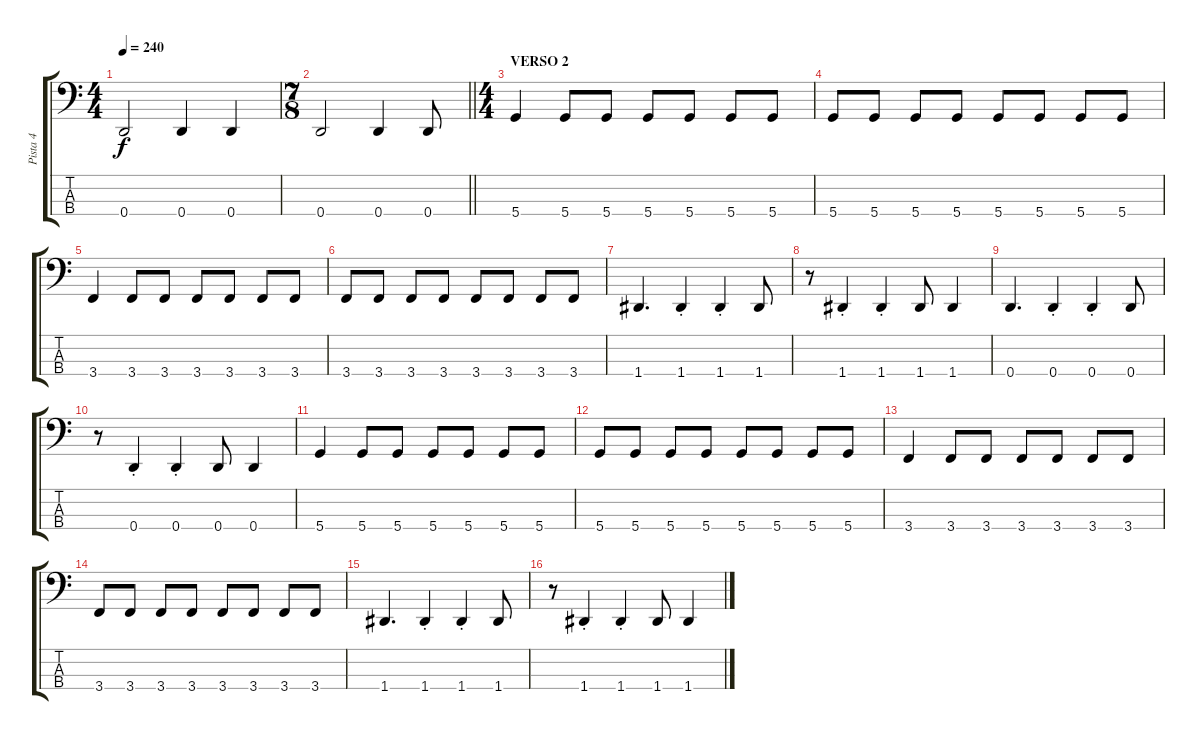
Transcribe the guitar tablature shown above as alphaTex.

\track ("Pista 4" "Pista 4") {instrument electricbassfinger}
\staff {score tabs}
\tuning (G2 D2 A1 D1) {hide}
\ts (4 4)
\tempo 240
\clef f4
\ks c
0.4.2{dy f} 0.4.4 0.4.4 |
\ts (7 8)
\barLineRight lightlight
0.4.2 0.4.4 0.4.8 |
\ts (4 4)
\section ("" "VERSO 2 ")
5.4.4 5.4.8 5.4.8 5.4.8 5.4.8 5.4.8 5.4.8 |
5.4.8 5.4.8 5.4.8 5.4.8 5.4.8 5.4.8 5.4.8 5.4.8 |
3.4.4 3.4.8 3.4.8 3.4.8 3.4.8 3.4.8 3.4.8 |
3.4.8 3.4.8 3.4.8 3.4.8 3.4.8 3.4.8 3.4.8 3.4.8 |
1.4.4{d} 1.4{st}.4 1.4{st}.4 1.4.8 |
r.8 1.4{st}.4 1.4{st}.4 1.4.8 1.4.4 |
0.4.4{d} 0.4{st}.4 0.4{st}.4 0.4.8 |
r.8 0.4{st}.4 0.4{st}.4 0.4.8 0.4.4 |
5.4.4 5.4.8 5.4.8 5.4.8 5.4.8 5.4.8 5.4.8 |
5.4.8 5.4.8 5.4.8 5.4.8 5.4.8 5.4.8 5.4.8 5.4.8 |
3.4.4 3.4.8 3.4.8 3.4.8 3.4.8 3.4.8 3.4.8 |
3.4.8 3.4.8 3.4.8 3.4.8 3.4.8 3.4.8 3.4.8 3.4.8 |
1.4.4{d} 1.4{st}.4 1.4{st}.4 1.4.8 |
r.8 1.4{st}.4 1.4{st}.4 1.4.8 1.4.4
